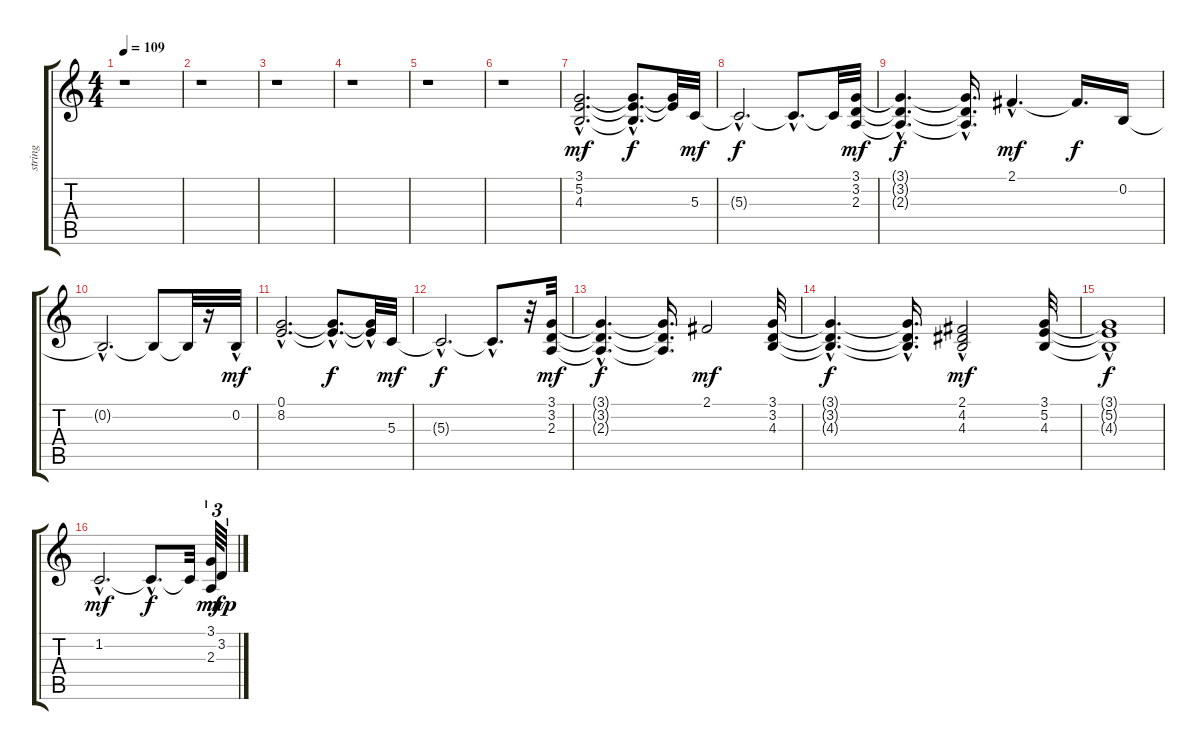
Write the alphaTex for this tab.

\track ("string" "string") {instrument synthstrings1}
\staff {score tabs}
\tuning (E4 B3 G3 D3 A2 E2) {hide}
\ts (4 4)
\tempo 109
\clef g2
\ks c
r.1{dy f} |
r.1 |
r.1 |
r.1 |
r.1 |
r.1 |
(3.1{hac} 5.2{hac} 4.3{hac}).2{d dy mf} (3.1{hac t} 5.2{hac t} 4.3{t}).8{d dy f} (3.1{t} 5.2{t}).32 5.3.32{dy mf} |
5.3{hac t}.2{d dy f} 5.3{hac t}.8{d} 5.3{t}.32 (3.1 3.2 2.3).32{dy mf} |
(3.1{hac t} 3.2{hac t} 2.3{hac t}).4{d dy f} (3.1{hac t} 3.2{t} 2.3{t}).16{d} 2.1{hac}.4{d dy mf} 2.1{t}.16{d dy f} 0.2.16 |
0.2{hac t}.2{d} 0.2{t}.8 0.2{t}.32 r.16 0.2{hac}.32{dy mf} |
(0.1{hac} 8.2{hac}).2{d} (0.1{hac t} 8.2{hac t}).8{d dy f} (0.1{t} 8.2{hac t}).32 5.3.32{dy mf} |
5.3{hac t}.2{d dy f} 5.3{hac t}.8{d} r.32 (3.1 3.2 2.3).32{dy mf} |
(3.1{hac t} 3.2{hac t} 2.3{hac t}).4{d dy f} (3.1{t} 3.2{t} 2.3{t}).16{d} 2.1.2{dy mf} (3.1 3.2 4.3).32 |
(3.1{hac t} 3.2{hac t} 4.3{hac t}).4{d dy f} (3.1{hac t} 3.2{hac t} 4.3{t}).16{d} (2.1 4.2 4.3{hac}).2{dy mf} (3.1 5.2 4.3).32 |
(3.1{t} 5.2{t} 4.3{hac t}).1{dy f} |
1.2{hac}.2{d dy mf} 1.2{hac t}.8{d dy f} 1.2{t}.32 (3.1 2.3).64{tu (3 2) dy mf} 3.2.32{tu (3 2) dy mp}
